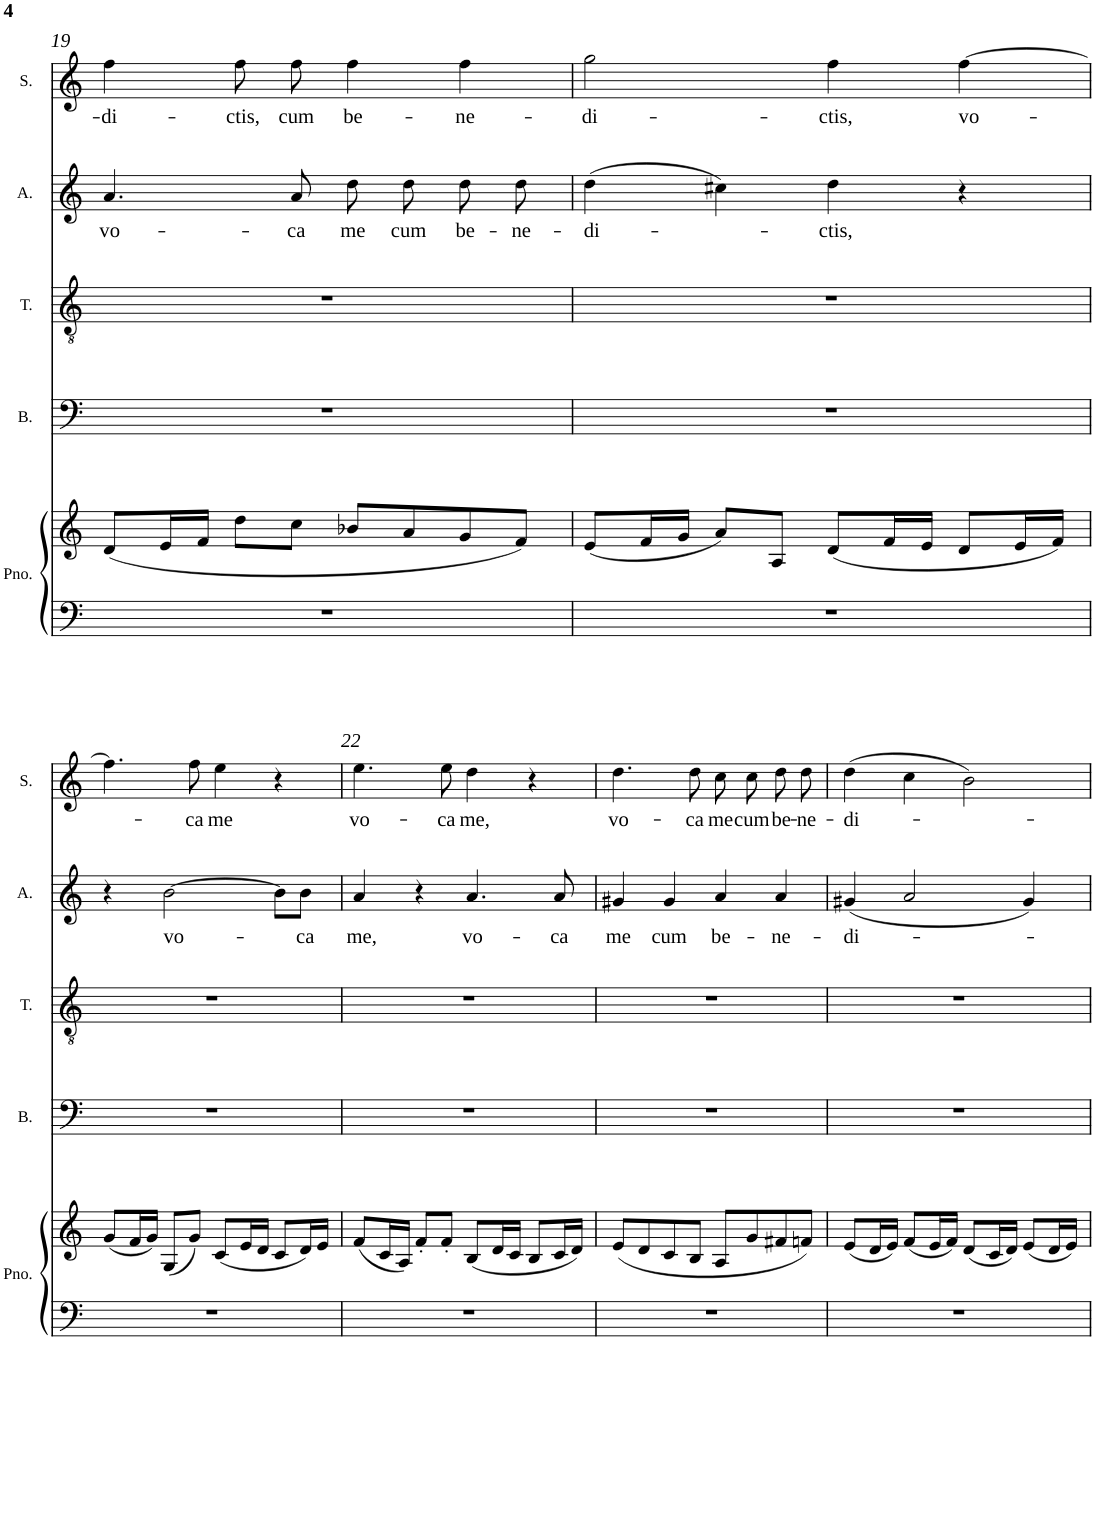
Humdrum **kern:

**kern	**kern	**kern	**kern	**kern	**text	**kern	**text
*part5	*part5	*part4	*part3	*part2	*part2	*part1	*part1
*staff6	*staff5	*staff4	*staff3	*staff2	*staff2	*staff1	*staff1
*I"Piano	*	*I"Bass	*I"Tenor	*I"Alto	*	*I"Soprano	*
*I'Pno.	*	*I'B.	*I'T.	*I'A.	*	*I'S.	*
!!LO:PB:g=z
*clefF4	*clefG2	*clefF4	*clefGv2	*clefG2	*	*clefG2	*
*k[]	*k[]	*k[]	*k[]	*k[]	*	*k[]	*
*M4/4	*M4/4	*M4/4	*M4/4	*M4/4	*	*M4/4	*
=19	=19	=19	=19	=19	=19	=19	=19
!	!	!	!	!	!LO:LY:b	!	!LO:LY:b
1r	(<8d/L	1r	1r	4.a/	vo-	4ff\	-di-
.	16e/L	.	.	.	.	.	.
.	16f/JJ	.	.	.	.	.	.
!	!	!	!	!	!	!	!LO:LY:b
.	8dd\L	.	.	.	.	8ff\L	-ctis,
!	!	!	!	!	!LO:LY:b	!	!LO:LY:b
.	8cc\J	.	.	8a/	-ca	8ff\J	cum
!	!	!	!	!	!LO:LY:b	!	!LO:LY:b
.	8b-X/L	.	.	8dd\	me	4ff\	be-
!	!	!	!	!	!LO:LY:b	!	!
.	8a/	.	.	8dd\	cum	.	.
!	!	!	!	!	!LO:LY:b	!	!LO:LY:b
.	8g/	.	.	8dd\	be-	4ff\	-ne-
!	!	!	!	!	!LO:LY:b	!	!
.	8f/J)	.	.	8dd\	-ne-	.	.
=20	=20	=20	=20	=20	=20	=20	=20
!	!	!	!	!	!LO:LY:b	!	!LO:LY:b
1r	(<8e/L	1r	1r	(>4dd\	-di-	2gg\	-di-
.	16f/L	.	.	.	.	.	.
.	16g/JJ	.	.	.	.	.	.
.	8a/L)	.	.	4cc#X\)	.	.	.
.	8A/J	.	.	.	.	.	.
!	!	!	!	!	!LO:LY:b	!	!LO:LY:b
.	(<8d/L	.	.	4dd\	-ctis,	4ff\	-ctis,
.	16f/L	.	.	.	.	.	.
.	16e/JJ	.	.	.	.	.	.
!	!	!	!	!	!	!	!LO:LY:b
.	8d/L	.	.	4r	.	[>4ff\	vo-
.	16e/L	.	.	.	.	.	.
.	16f/JJ)	.	.	.	.	.	.
!!LO:LB:g=z
=21	=21	=21	=21	=21	=21	=21	=21
1r	(<8g/L	1r	1r	4r	.	4.ff\]	.
.	16f/L	.	.	.	.	.	.
.	16g/JJ)	.	.	.	.	.	.
!	!	!	!	!	!LO:LY:b	!	!
.	(<8G/L	.	.	[>2b\	vo-	.	.
!	!	!	!	!	!	!	!LO:LY:b
.	8g/J)	.	.	.	.	8ff\	-ca
!	!	!	!	!	!	!	!LO:LY:b
.	(<8c/L	.	.	.	.	4ee\	me
.	16e/L	.	.	.	.	.	.
.	16d/JJ	.	.	.	.	.	.
.	8c/L	.	.	8b\L]	.	4r	.
!	!	!	!	!	!LO:LY:b	!	!
.	16d/L)	.	.	8b\J	-ca	.	.
.	16e/JJ	.	.	.	.	.	.
=22	=22	=22	=22	=22	=22	=22	=22
!	!	!	!	!	!LO:LY:b	!	!LO:LY:b
1r	(<8f/L	1r	1r	4a/	me,	4.ee\	vo-
.	16c/L	.	.	.	.	.	.
.	16A/JJ)	.	.	.	.	.	.
.	8f'/L	.	.	4r	.	.	.
!	!	!	!	!	!	!	!LO:LY:b
.	8f'/J	.	.	.	.	8ee\	-ca
!	!	!	!	!	!LO:LY:b	!	!LO:LY:b
.	(<8B/L	.	.	4.a/	vo-	4dd\	me,
.	16d/L	.	.	.	.	.	.
.	16c/JJ	.	.	.	.	.	.
.	8B/L	.	.	.	.	4r	.
!	!	!	!	!	!LO:LY:b	!	!
.	16c/L	.	.	8a/	-ca	.	.
.	16d/JJ)	.	.	.	.	.	.
=23	=23	=23	=23	=23	=23	=23	=23
!	!	!	!	!	!LO:LY:b	!	!LO:LY:b
1r	(<8e/L	1r	1r	4g#X/	me	4.dd\	vo-
.	8d/	.	.	.	.	.	.
!	!	!	!	!	!LO:LY:b	!	!
.	8c/	.	.	4g#/	cum	.	.
!	!	!	!	!	!	!	!LO:LY:b
.	8B/J	.	.	.	.	8dd\	-ca
!	!	!	!	!	!LO:LY:b	!	!LO:LY:b
.	8A/L	.	.	4a/	be-	8cc\L	me
!	!	!	!	!	!	!	!LO:LY:b
.	8g/	.	.	.	.	8cc\J	cum
!	!	!	!	!	!LO:LY:b	!	!LO:LY:b
.	8f#X/	.	.	4a/	-ne-	8dd\L	be-
!	!	!	!	!	!	!	!LO:LY:b
.	8fn/J)	.	.	.	.	8dd\J	-ne-
=24	=24	=24	=24	=24	=24	=24	=24
!	!	!	!	!	!LO:LY:b	!	!LO:LY:b
1r	(<8e/L	1r	1r	(<4g#X/	-di-	(>4dd\	-di-
.	16d/L	.	.	.	.	.	.
.	16e/JJ)	.	.	.	.	.	.
.	(<8f/L	.	.	2a/	.	4cc\	.
.	16e/L	.	.	.	.	.	.
.	16f/JJ)	.	.	.	.	.	.
.	(<8d/L	.	.	.	.	2b\)	.
.	16c/L	.	.	.	.	.	.
.	16d/JJ)	.	.	.	.	.	.
.	(<8e/L	.	.	4g#/)	.	.	.
.	16d/L	.	.	.	.	.	.
.	16e/JJ)	.	.	.	.	.	.
=	=	=	=	=	=	=	=
*-	*-	*-	*-	*-	*-	*-	*-
